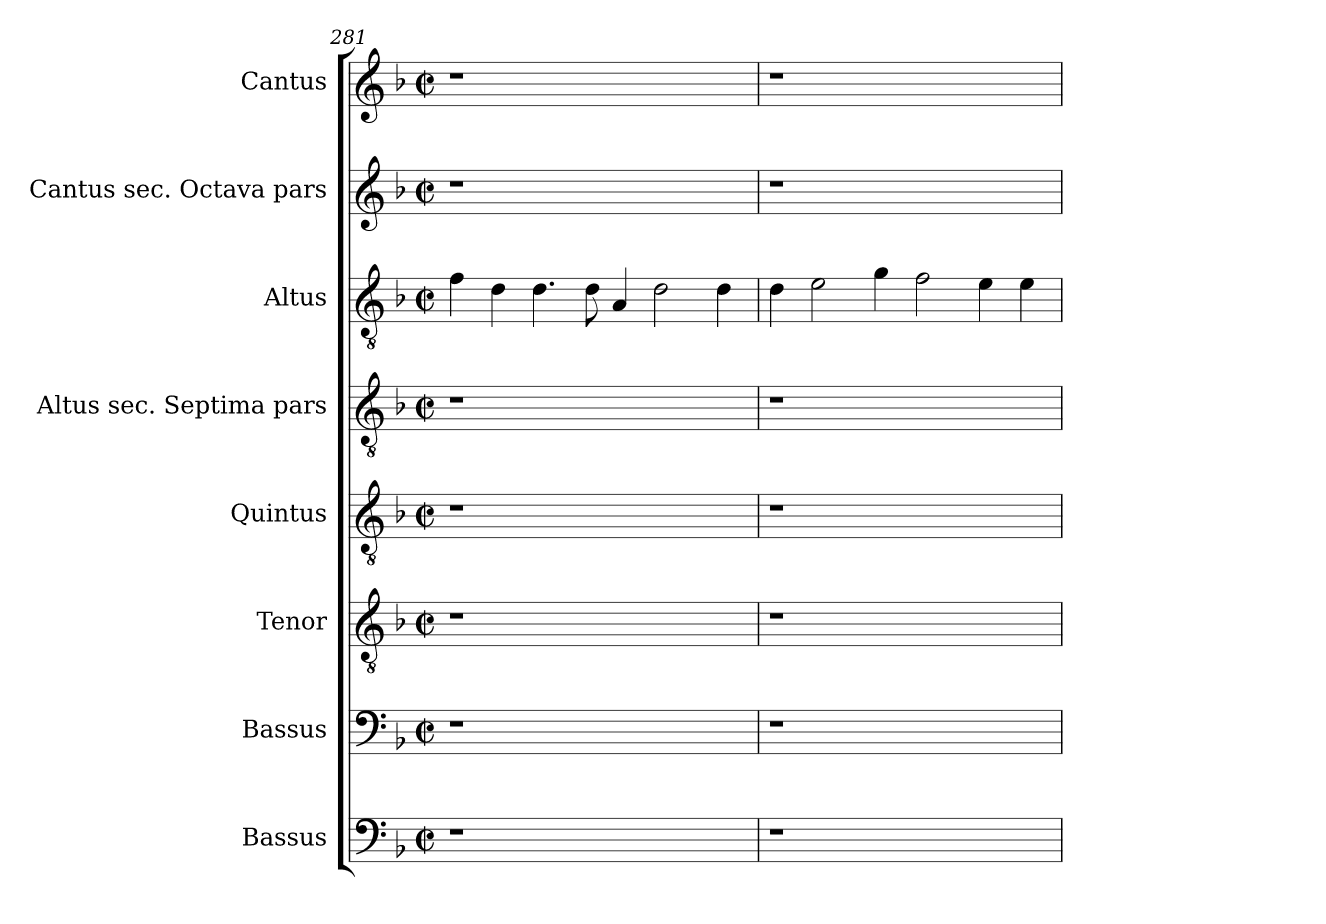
**kern	**kern	**kern	**kern	**kern	**kern	**kern	**kern
*part8	*part7	*part6	*part5	*part4	*part3	*part2	*part1
*staff8	*staff7	*staff6	*staff5	*staff4	*staff3	*staff2	*staff1
*I"Bassus	*I"Bassus	*I"Tenor	*I"Quintus	*I"Altus sec. Septima pars	*I"Altus	*I"Cantus sec. Octava pars	*I"Cantus
*	*I'Bassus	*I'Tenor	*I'Quintus	*	*I'Altus	*	*I'Cantus
*clefF4	*clefF4	*clefGv2	*clefGv2	*clefGv2	*clefGv2	*clefG2	*clefG2
*k[b-]	*k[b-]	*k[b-]	*k[b-]	*k[b-]	*k[b-]	*k[b-]	*k[b-]
*F:	*F:	*F:	*F:	*F:	*F:	*F:	*F:
*M2/2	*M2/2	*M2/2	*M2/2	*M2/2	*M2/2	*M2/2	*M2/2
*met(c|)	*met(c|)	*met(c|)	*met(c|)	*met(c|)	*met(c|)	*met(c|)	*met(c|)
=281	=281	=281	=281	=281	=281	=281	=281
1r	1r	1r	1r	1r	4f\	1r	1r
.	.	.	.	.	4d\	.	.
.	.	.	.	.	4.d\	.	.
.	.	.	.	.	8d\	.	.
1ryy	1ryy	1ryy	1ryy	1ryy	4A/	1ryy	1ryy
.	.	.	.	.	2d\	.	.
.	.	.	.	.	4d\	.	.
=282	=282	=282	=282	=282	=282	=282	=282
1r	1r	1r	1r	1r	4d\	1r	1r
.	.	.	.	.	2e\	.	.
.	.	.	.	.	4g\	.	.
1ryy	1ryy	1ryy	1ryy	1ryy	2f\	1ryy	1ryy
.	.	.	.	.	4e\	.	.
.	.	.	.	.	4e\	.	.
=	=	=	=	=	=	=	=
*-	*-	*-	*-	*-	*-	*-	*-
